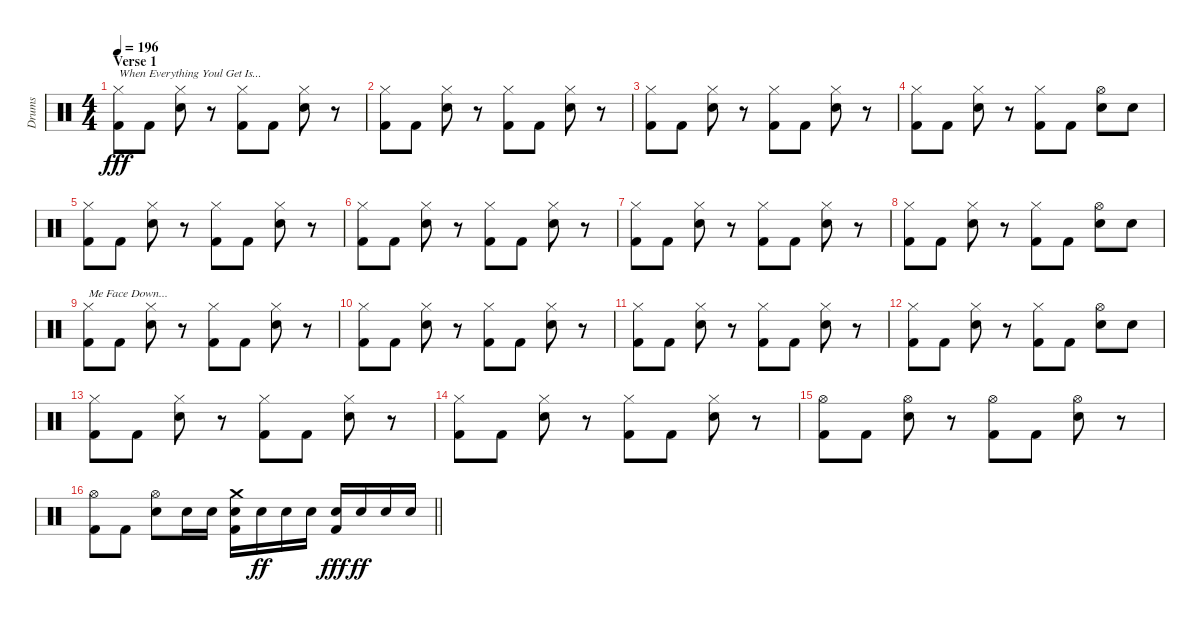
\track ("Drums" "Drums") {instrument percussion}
\staff {score}
\articulation defaults
\ts (4 4)
\section ("" "Verse 1")
\tempo 196
\clef neutral
\ks c
("Hi-Hat (closed)" "Kick (hit) 2").8{txt "When Everything Youl Get Is..." dy fff} "Kick (hit) 2".8 ("Hi-Hat (closed)" "Electric Snare (hit)").8 r.8 ("Hi-Hat (closed)" "Kick (hit) 2").8 "Kick (hit) 2".8 ("Hi-Hat (closed)" "Electric Snare (hit)").8 r.8 |
("Hi-Hat (closed)" "Kick (hit) 2").8 "Kick (hit) 2".8 ("Hi-Hat (closed)" "Electric Snare (hit)").8 r.8 ("Hi-Hat (closed)" "Kick (hit) 2").8 "Kick (hit) 2".8 ("Hi-Hat (closed)" "Electric Snare (hit)").8 r.8 |
("Hi-Hat (closed)" "Kick (hit) 2").8 "Kick (hit) 2".8 ("Hi-Hat (closed)" "Electric Snare (hit)").8 r.8 ("Hi-Hat (closed)" "Kick (hit) 2").8 "Kick (hit) 2".8 ("Hi-Hat (closed)" "Electric Snare (hit)").8 r.8 |
("Hi-Hat (closed)" "Kick (hit) 2").8 "Kick (hit) 2".8 ("Hi-Hat (closed)" "Electric Snare (hit)").8 r.8 ("Hi-Hat (closed)" "Kick (hit) 2").8 "Kick (hit) 2".8 ("Hi-Hat (open)" "Electric Snare (hit)").8 "Electric Snare (hit)".8 |
("Hi-Hat (closed)" "Kick (hit) 2").8 "Kick (hit) 2".8 ("Hi-Hat (closed)" "Electric Snare (hit)").8 r.8 ("Hi-Hat (closed)" "Kick (hit) 2").8 "Kick (hit) 2".8 ("Hi-Hat (closed)" "Electric Snare (hit)").8 r.8 |
("Hi-Hat (closed)" "Kick (hit) 2").8 "Kick (hit) 2".8 ("Hi-Hat (closed)" "Electric Snare (hit)").8 r.8 ("Hi-Hat (closed)" "Kick (hit) 2").8 "Kick (hit) 2".8 ("Hi-Hat (closed)" "Electric Snare (hit)").8 r.8 |
("Hi-Hat (closed)" "Kick (hit) 2").8 "Kick (hit) 2".8 ("Hi-Hat (closed)" "Electric Snare (hit)").8 r.8 ("Hi-Hat (closed)" "Kick (hit) 2").8 "Kick (hit) 2".8 ("Hi-Hat (closed)" "Electric Snare (hit)").8 r.8 |
("Hi-Hat (closed)" "Kick (hit) 2").8 "Kick (hit) 2".8 ("Hi-Hat (closed)" "Electric Snare (hit)").8 r.8 ("Hi-Hat (closed)" "Kick (hit) 2").8 "Kick (hit) 2".8 ("Hi-Hat (open)" "Electric Snare (hit)").8 "Electric Snare (hit)".8 |
("Hi-Hat (closed)" "Kick (hit) 2").8{txt "Me Face Down..."} "Kick (hit) 2".8 ("Hi-Hat (closed)" "Electric Snare (hit)").8 r.8 ("Hi-Hat (closed)" "Kick (hit) 2").8 "Kick (hit) 2".8 ("Hi-Hat (closed)" "Electric Snare (hit)").8 r.8 |
("Hi-Hat (closed)" "Kick (hit) 2").8 "Kick (hit) 2".8 ("Hi-Hat (closed)" "Electric Snare (hit)").8 r.8 ("Hi-Hat (closed)" "Kick (hit) 2").8 "Kick (hit) 2".8 ("Hi-Hat (closed)" "Electric Snare (hit)").8 r.8 |
("Hi-Hat (closed)" "Kick (hit) 2").8 "Kick (hit) 2".8 ("Hi-Hat (closed)" "Electric Snare (hit)").8 r.8 ("Hi-Hat (closed)" "Kick (hit) 2").8 "Kick (hit) 2".8 ("Hi-Hat (closed)" "Electric Snare (hit)").8 r.8 |
("Hi-Hat (closed)" "Kick (hit) 2").8 "Kick (hit) 2".8 ("Hi-Hat (closed)" "Electric Snare (hit)").8 r.8 ("Hi-Hat (closed)" "Kick (hit) 2").8 "Kick (hit) 2".8 ("Hi-Hat (open)" "Electric Snare (hit)").8 "Electric Snare (hit)".8 |
("Hi-Hat (closed)" "Kick (hit) 2").8 "Kick (hit) 2".8 ("Hi-Hat (closed)" "Electric Snare (hit)").8 r.8 ("Hi-Hat (closed)" "Kick (hit) 2").8 "Kick (hit) 2".8 ("Hi-Hat (closed)" "Electric Snare (hit)").8 r.8 |
("Hi-Hat (closed)" "Kick (hit) 2").8 "Kick (hit) 2".8 ("Hi-Hat (closed)" "Electric Snare (hit)").8 r.8 ("Hi-Hat (closed)" "Kick (hit) 2").8 "Kick (hit) 2".8 ("Hi-Hat (closed)" "Electric Snare (hit)").8 r.8 |
("Hi-Hat (open)" "Kick (hit) 2").8 "Kick (hit) 2".8 ("Hi-Hat (open)" "Electric Snare (hit)").8 r.8 ("Hi-Hat (open)" "Kick (hit) 2").8 "Kick (hit) 2".8 ("Hi-Hat (open)" "Electric Snare (hit)").8 r.8 |
\barLineRight lightlight
("Hi-Hat (open)" "Kick (hit) 2").8 "Kick (hit) 2".8 ("Hi-Hat (open)" "Electric Snare (hit)").8 "Electric Snare (hit)".16 "Electric Snare (hit)".16 ("Crash medium (hit)" "Electric Snare (hit)" "Kick (hit) 2").16 "Electric Snare (hit)".16{dy ff} "Electric Snare (hit)".16 "Electric Snare (hit)".16 ("Electric Snare (hit)" "Kick (hit) 2").16{dy fff} "Electric Snare (hit)".16{dy ff} "Electric Snare (hit)".16 "Electric Snare (hit)".16
